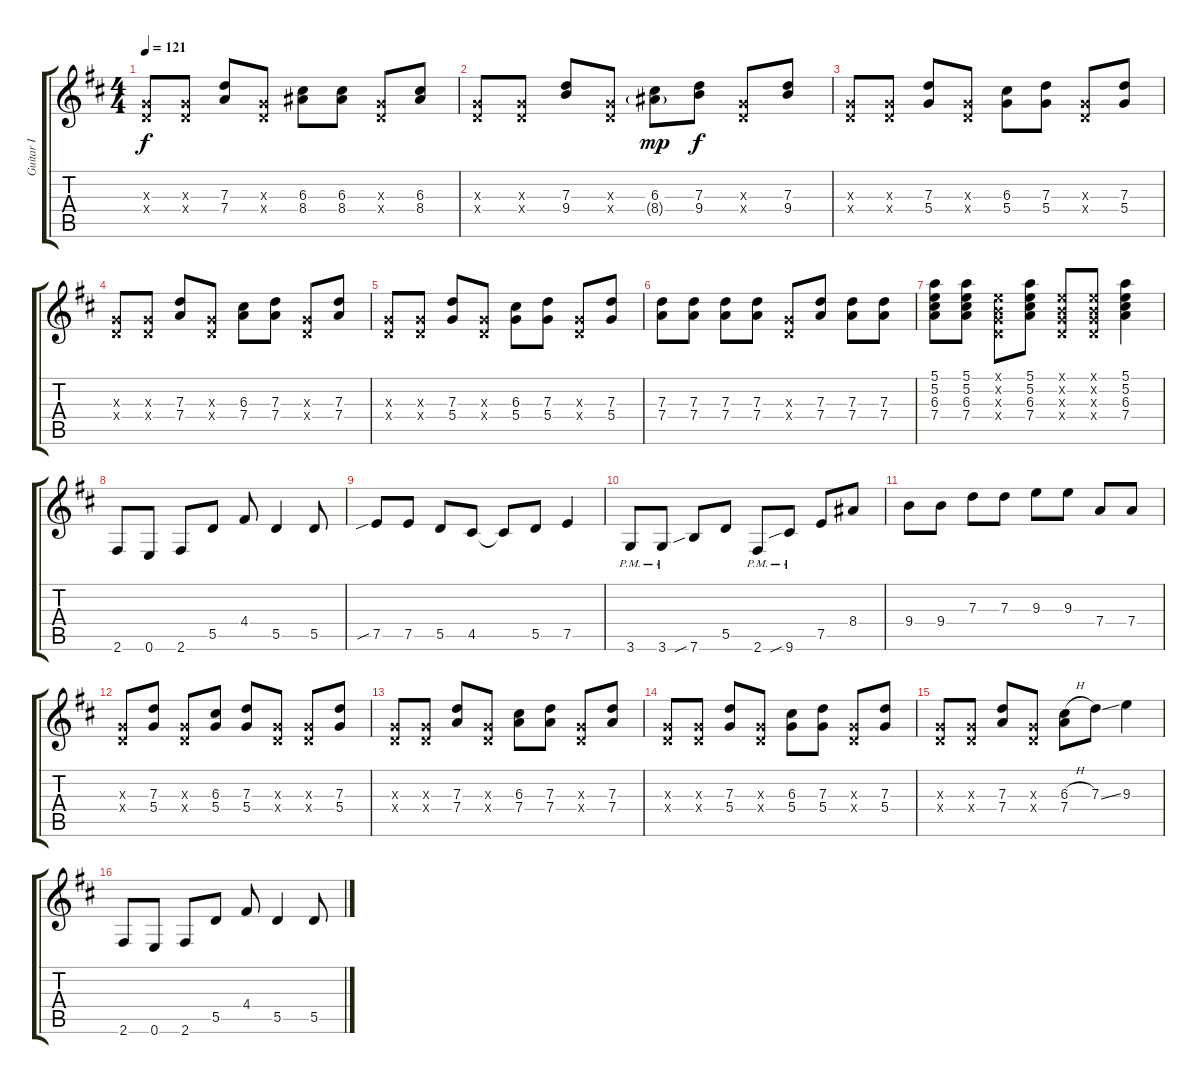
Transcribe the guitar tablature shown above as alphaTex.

\track ("Guitar I" "Guitar I") {instrument overdrivenguitar}
\staff {score tabs}
\tuning (E4 B3 G3 D3 A2 E2) {hide}
\ts (4 4)
\tempo 121
\clef g2
\ks d
(0.3{x} 0.4{x}).8{dy f} (0.3{x} 0.4{x}).8 (7.3 7.4).8 (0.3{x} 0.4{x}).8 (6.3 8.4).8 (6.3 8.4).8 (0.3{x} 0.4{x}).8 (6.3 8.4).8 |
(0.3{x} 0.4{x}).8 (0.3{x} 0.4{x}).8 (7.3 9.4).8 (0.3{x} 0.4{x}).8 (6.3 8.4{g}).8{dy mp} (7.3 9.4).8{dy f} (0.3{x} 0.4{x}).8 (7.3 9.4).8 |
(0.3{x} 0.4{x}).8 (0.3{x} 0.4{x}).8 (7.3 5.4).8 (0.3{x} 0.4{x}).8 (6.3 5.4).8 (7.3 5.4).8 (0.3{x} 0.4{x}).8 (7.3 5.4).8 |
(0.3{x} 0.4{x}).8 (0.3{x} 0.4{x}).8 (7.3 7.4).8 (0.3{x} 0.4{x}).8 (6.3 7.4).8 (7.3 7.4).8 (0.3{x} 0.4{x}).8 (7.3 7.4).8 |
(0.3{x} 0.4{x}).8 (0.3{x} 0.4{x}).8 (7.3 5.4).8 (0.3{x} 0.4{x}).8 (6.3 5.4).8 (7.3 5.4).8 (0.3{x} 0.4{x}).8 (7.3 5.4).8 |
(7.3 7.4).8 (7.3 7.4).8 (7.3 7.4).8 (7.3 7.4).8 (0.3{x} 0.4{x}).8 (7.3 7.4).8 (7.3 7.4).8 (7.3 7.4).8 |
(5.1 5.2 6.3 7.4).8 (5.1 5.2 6.3 7.4).8 (0.1{x} 0.2{x} 0.3{x} 0.4{x}).8 (5.1 5.2 6.3 7.4).8 (0.1{x} 0.2{x} 0.3{x} 0.4{x}).8 (0.1{x} 0.2{x} 0.3{x} 0.4{x}).8 (5.1 5.2 6.3 7.4).4 |
2.6.8 0.6.8 2.6.8 5.5.8 4.4.8 5.5.4 5.5.8 |
7.5{sib}.8 7.5.8 5.5.8 4.5.8 4.5{t}.8 5.5.8 7.5.4 |
3.6{pm}.8 3.6{pm}.8 7.6{sib}.8 5.5.8 2.6{pm}.8 9.6{sib pm}.8 7.5.8 8.4.8 |
9.4.8 9.4.8 7.3.8 7.3.8 9.3.8 9.3.8 7.4.8 7.4.8 |
(0.3{x} 0.4{x}).8 (7.3 5.4).8 (0.3{x} 0.4{x}).8 (6.3 5.4).8 (7.3 5.4).8 (0.3{x} 0.4{x}).8 (0.3{x} 0.4{x}).8 (7.3 5.4).8 |
(0.3{x} 0.4{x}).8 (0.3{x} 0.4{x}).8 (7.3 7.4).8 (0.3{x} 0.4{x}).8 (6.3 7.4).8 (7.3 7.4).8 (0.3{x} 0.4{x}).8 (7.3 7.4).8 |
(0.3{x} 0.4{x}).8 (0.3{x} 0.4{x}).8 (7.3 5.4).8 (0.3{x} 0.4{x}).8 (6.3 5.4).8 (7.3 5.4).8 (0.3{x} 0.4{x}).8 (7.3 5.4).8 |
(0.3{x} 0.4{x}).8 (0.3{x} 0.4{x}).8 (7.3 7.4).8 (0.3{x} 0.4{x}).8 (6.3{h} 7.4).8 7.3{ss}.8 9.3.4 |
2.6.8 0.6.8 2.6.8 5.5.8 4.4.8 5.5.4 5.5.8
